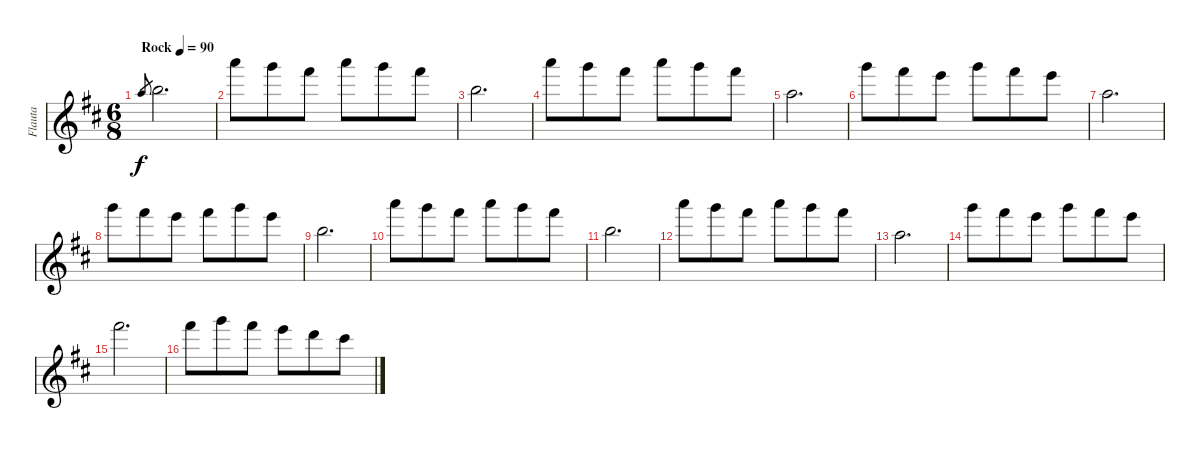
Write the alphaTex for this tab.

\track ("Flauta" "Flauta") {instrument whistle}
\staff {score}
\tuning (E4 B3 G3 D3 A2 E2) {hide}
\ts (6 8)
\tempo (90 "Rock")
\clef g2
\ks bminor
22.2.8{gr dy f instrument whistle} 24.2.2{d} |
29.1.8 27.1.8 26.1.8 29.1.8 27.1.8 26.1.8 |
19.1.2{d} |
29.1.8 27.1.8 26.1.8 29.1.8 27.1.8 26.1.8 |
17.1.2{d} |
27.1.8 26.1.8 24.1.8 27.1.8 26.1.8 24.1.8 |
17.1.2{d} |
27.1.8 26.1.8 24.1.8 26.1.8 27.1.8 24.1.8 |
19.1.2{d} |
29.1.8 27.1.8 26.1.8 29.1.8 27.1.8 26.1.8 |
19.1.2{d} |
29.1.8 27.1.8 26.1.8 29.1.8 27.1.8 26.1.8 |
17.1.2{d} |
27.1.8 26.1.8 24.1.8 27.1.8 26.1.8 24.1.8 |
26.1.2{d} |
26.1.8 27.1.8 26.1.8 24.1.8 22.1.8 21.1.8
